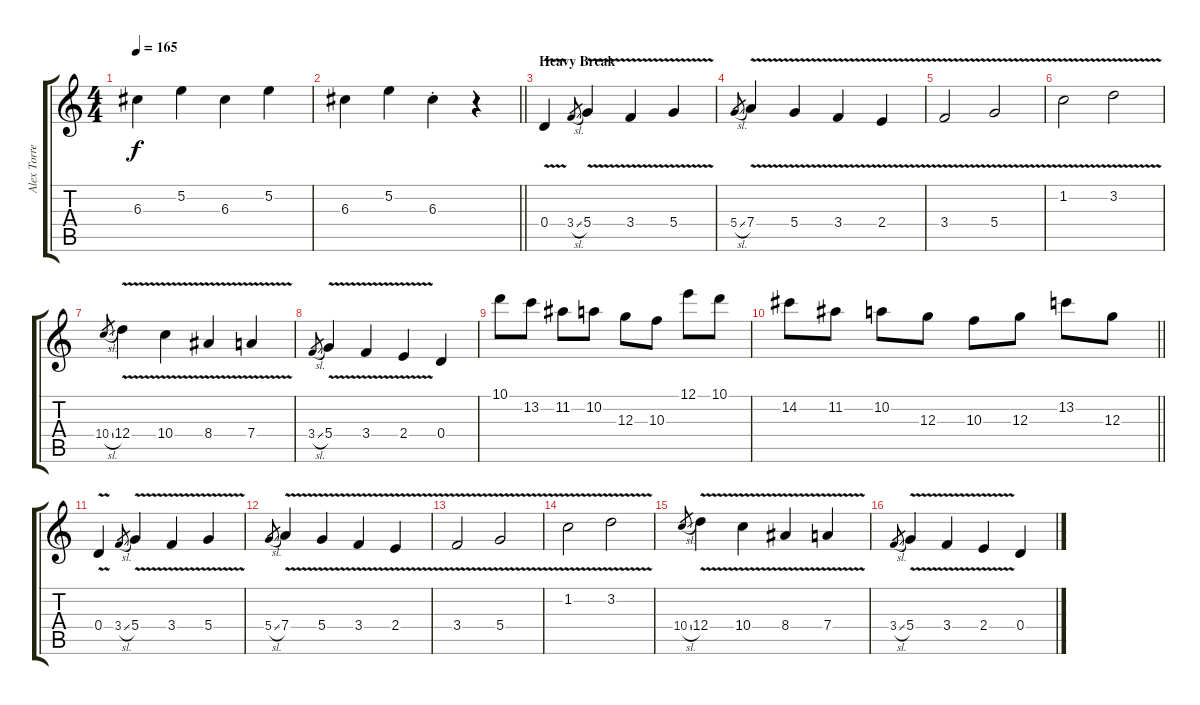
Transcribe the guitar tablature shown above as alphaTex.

\track ("Alex Torres [Guitar]" "Alex Torre") {instrument overdrivenguitar}
\staff {score tabs}
\tuning (E4 B3 G3 D3 A2 D2) {hide}
\ts (4 4)
\tempo 165
\clef g2
\ks c
6.3.4{dy f} 5.2.4 6.3.4 5.2.4 |
\barLineRight lightlight
6.3.4 5.2.4 6.3{st}.4 r.4 |
\section ("" "Heavy Break")
0.4{v}.4 3.4{sl}.8{gr} 5.4{v}.4 3.4{v}.4 5.4{v}.4 |
5.4{sl}.8{gr} 7.4{v}.4 5.4{v}.4 3.4{v}.4 2.4{v}.4 |
3.4{v}.2 5.4{v}.2 |
1.2{v}.2 3.2{v}.2 |
10.4{sl}.8{gr} 12.4{v}.4 10.4{v}.4 8.4{v}.4 7.4{v}.4 |
3.4{sl}.8{gr} 5.4{v}.4 3.4{v}.4 2.4{v}.4 0.4.4 |
10.1.8 13.2.8 11.2.8 10.2.8 12.3.8 10.3.8 12.1.8 10.1.8 |
\barLineRight lightlight
14.2.8 11.2.8 10.2.8 12.3.8 10.3.8 12.3.8 13.2.8 12.3.8 |
0.4{v}.4 3.4{sl}.8{gr} 5.4{v}.4 3.4{v}.4 5.4{v}.4 |
5.4{sl}.8{gr} 7.4{v}.4 5.4{v}.4 3.4{v}.4 2.4{v}.4 |
3.4{v}.2 5.4{v}.2 |
1.2{v}.2 3.2{v}.2 |
10.4{sl}.8{gr} 12.4{v}.4 10.4{v}.4 8.4{v}.4 7.4{v}.4 |
3.4{sl}.8{gr} 5.4{v}.4 3.4{v}.4 2.4{v}.4 0.4.4
